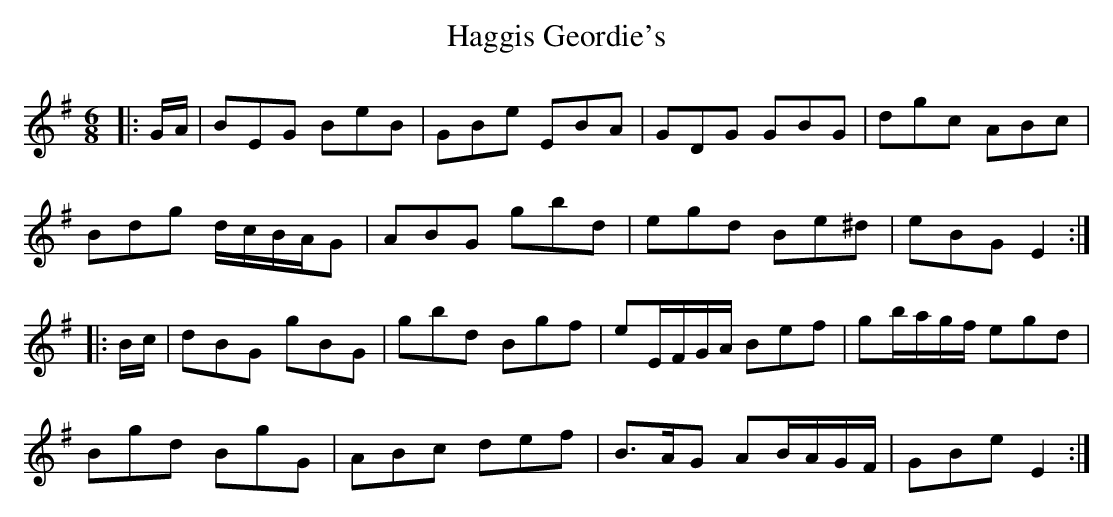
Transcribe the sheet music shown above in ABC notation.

X:1
T: Haggis Geordie's
M: 6/8
L: 1/8
K: Emin
|:G/A/|BEG BeB|GBe EBA|GDG GBG|dgc ABc|
Bdg d/c/B/A/G|ABG gbd|egd Be^d|eBG E2:|
|:B/c/|dBG gBG|gbd Bgf|eE/F/G/A/ Bef|gb/a/g/f/ egd|
Bgd BgG|ABc def|B>AG AB/A/G/F/|GBe E2:|
